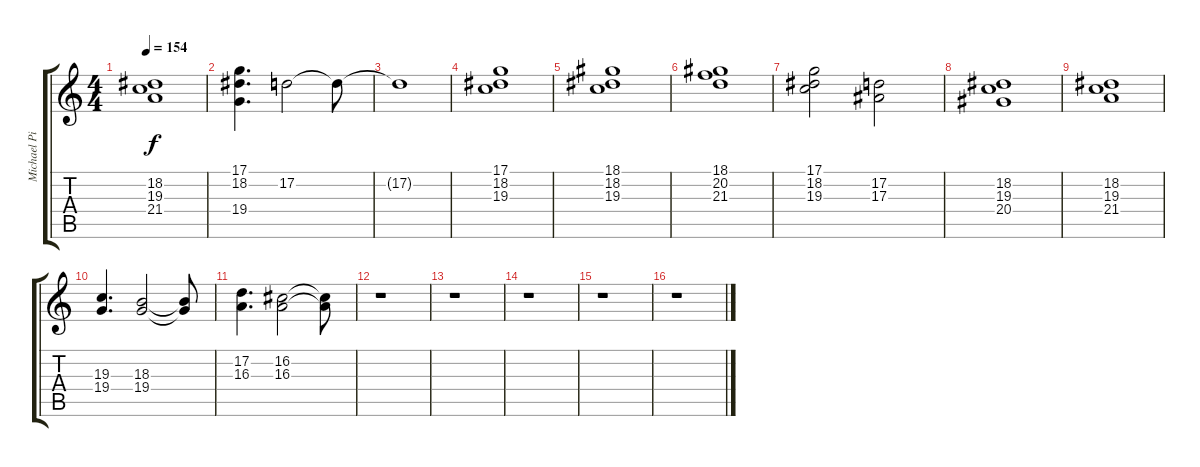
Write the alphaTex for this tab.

\track ("Michael Pinnella" "Michael Pi") {instrument synthstrings1}
\staff {score tabs}
\tuning (D4 A3 F3 C3 G2 D2) {hide}
\ts (4 4)
\tempo 154
\clef g2
\ks c
(18.2 19.3 21.4).1{dy f} |
(17.1 18.2 19.4).4{d} 17.2.2 17.2{t}.8 |
17.2{t}.1 |
(17.1 18.2 19.3).1 |
(18.1 18.2 19.3).1 |
(18.1 20.2 21.3).1 |
(17.1 18.2 19.3).2 (17.2 17.3).2 |
(18.2 19.3 20.4).1 |
(18.2 19.3 21.4).1 |
(19.3 19.4).4{d} (18.3 19.4).2 (18.3{t} 19.4{t}).8 |
(17.2 16.3).4{d} (16.2 16.3).2 (16.2{t} 16.3{t}).8 |
r.1 |
r.1 |
r.1 |
r.1 |
r.1
